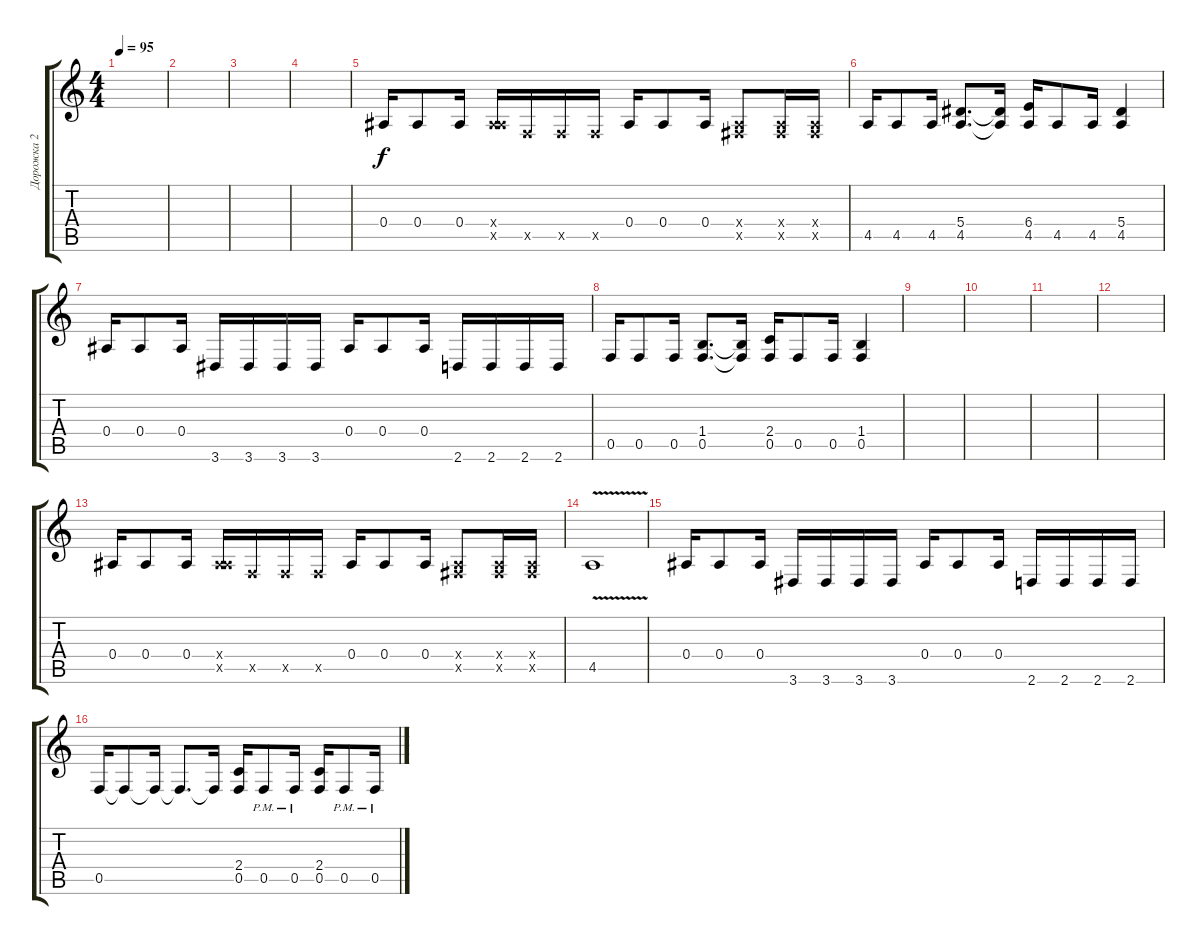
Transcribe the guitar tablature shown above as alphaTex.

\track ("Дорожка 2" "Дорожка 2") {instrument overdrivenguitar}
\staff {score tabs}
\tuning (C4 G3 Eb3 Bb2 F2 C2) {hide}
\ts (4 4)
\tempo 95
\clef g2
\ks c
|
|
|
|
0.4.16 0.4.8 0.4.16 (0.4{x} 5.5{x}).16 0.5{x}.16 0.5{x}.16 0.5{x}.16 0.4.16 0.4.8 0.4.16 (0.4{x} 1.5{x}).8 (0.4{x} 1.5{x}).16 (0.4{x} 1.5{x}).16 |
4.5.16 4.5.8 4.5.16 (5.4 4.5).8{d} (5.4{t} 4.5{t}).16 (6.4 4.5).16 4.5.8 4.5.16 (5.4 4.5).4 |
0.4.16 0.4.8 0.4.16 3.6.16 3.6.16 3.6.16 3.6.16 0.4.16 0.4.8 0.4.16 2.6.16 2.6.16 2.6.16 2.6.16 |
0.5.16 0.5.8 0.5.16 (1.4 0.5).8{d} (1.4{t} 0.5{t}).16 (2.4 0.5).16 0.5.8 0.5.16 (1.4 0.5).4 |
|
|
|
|
0.4.16 0.4.8 0.4.16 (0.4{x} 5.5{x}).16 0.5{x}.16 0.5{x}.16 0.5{x}.16 0.4.16 0.4.8 0.4.16 (0.4{x} 1.5{x}).8 (0.4{x} 1.5{x}).16 (0.4{x} 1.5{x}).16 |
4.5{v}.1 |
0.4.16 0.4.8 0.4.16 3.6.16 3.6.16 3.6.16 3.6.16 0.4.16 0.4.8 0.4.16 2.6.16 2.6.16 2.6.16 2.6.16 |
0.5.16 0.5{t}.8 0.5{t}.16 0.5{t}.8{d} 0.5{t}.16 (2.4 0.5).16 0.5{pm}.8 0.5{pm}.16 (2.4 0.5).16 0.5{pm}.8 0.5{pm}.16
